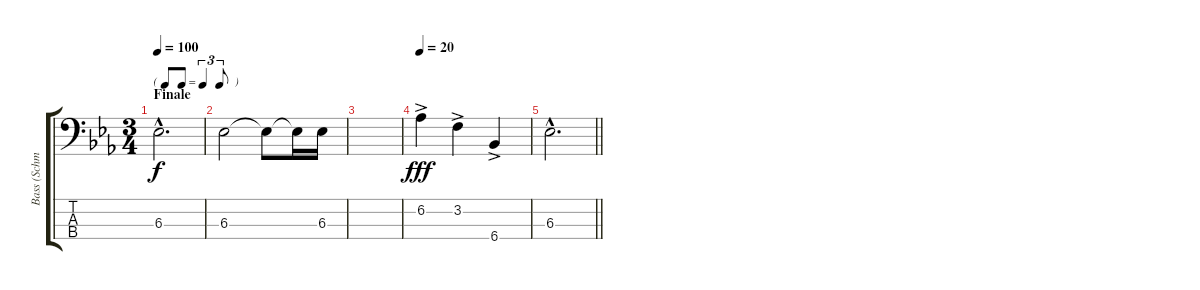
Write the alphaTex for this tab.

\track ("Bass (Schmit)" "Bass (Schm") {instrument fretlessbass}
\staff {score tabs}
\tuning (G2 D2 A1 E1) {hide}
\ts (3 4)
\tf triplet8th
\section ("" "Finale")
\tempo 100
\clef f4
\ks eb
6.3{hac}.2{d dy f} |
6.3.2 6.3{t}.8 6.3{t}.16 6.3.16 |
|
\tempo 20
6.2{ac}.4{dy fff} 3.2{ac}.4 6.4{ac}.4 |
\barLineRight lightlight
6.3{hac}.2{d}
